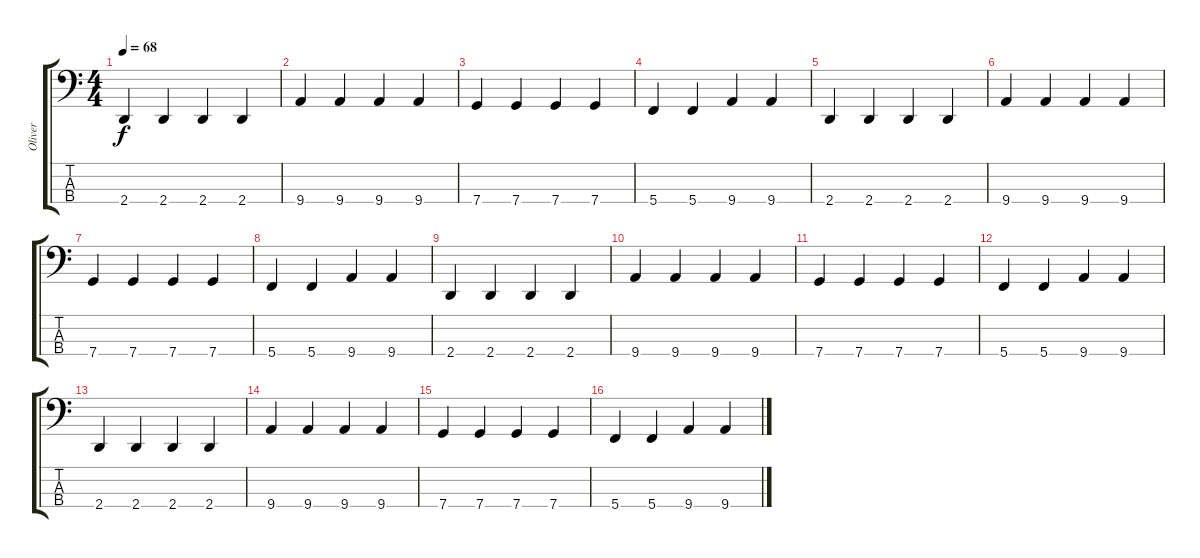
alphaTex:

\track ("Oliver" "Oliver") {instrument electricbassfinger}
\staff {score tabs}
\tuning (F2 C2 G1 C1) {hide}
\ts (4 4)
\tempo 68
\clef f4
\ks c
2.4.4{dy f} 2.4.4 2.4.4 2.4.4 |
9.4.4 9.4.4 9.4.4 9.4.4 |
7.4.4 7.4.4 7.4.4 7.4.4 |
5.4.4 5.4.4 9.4.4 9.4.4 |
2.4.4 2.4.4 2.4.4 2.4.4 |
9.4.4 9.4.4 9.4.4 9.4.4 |
7.4.4 7.4.4 7.4.4 7.4.4 |
5.4.4 5.4.4 9.4.4 9.4.4 |
2.4.4 2.4.4 2.4.4 2.4.4 |
9.4.4 9.4.4 9.4.4 9.4.4 |
7.4.4 7.4.4 7.4.4 7.4.4 |
5.4.4 5.4.4 9.4.4 9.4.4 |
2.4.4 2.4.4 2.4.4 2.4.4 |
9.4.4 9.4.4 9.4.4 9.4.4 |
7.4.4 7.4.4 7.4.4 7.4.4 |
5.4.4 5.4.4 9.4.4 9.4.4
